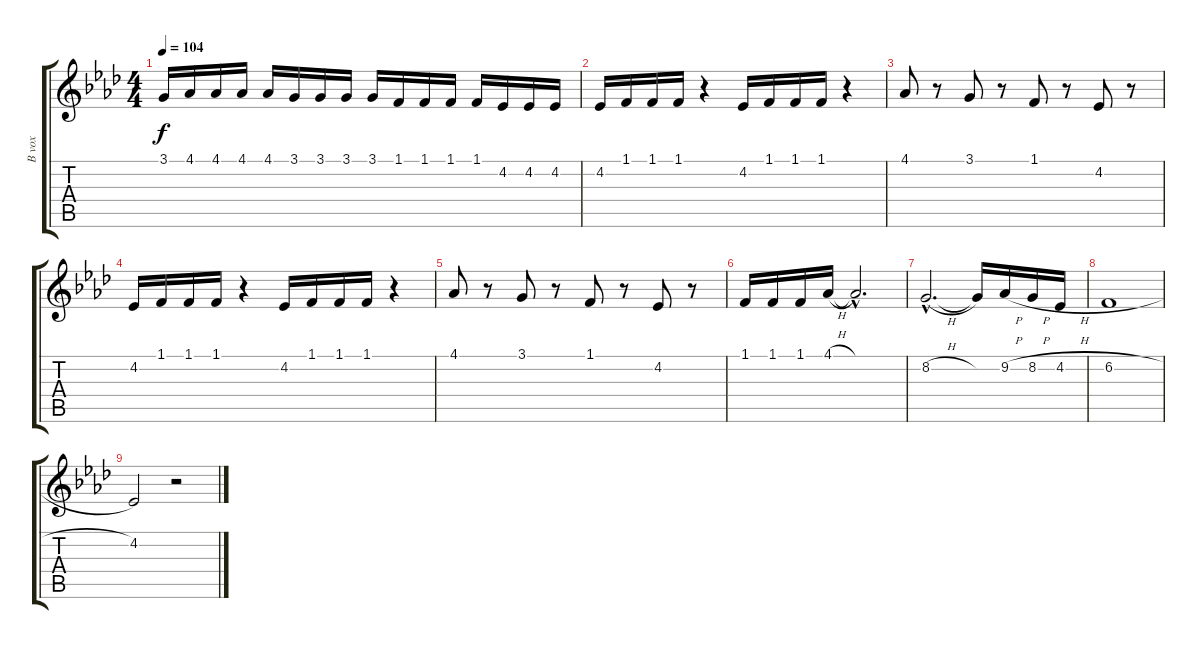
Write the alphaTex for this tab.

\track ("B vox" "B vox") {instrument synthvoice}
\staff {score tabs}
\tuning (E4 B3 G3 D3 A2 E2) {hide}
\ts (4 4)
\tempo 104
\clef g2
\ks ab
3.1.16{dy f} 4.1.16 4.1.16 4.1.16 4.1.16 3.1.16 3.1.16 3.1.16 3.1.16 1.1.16 1.1.16 1.1.16 1.1.16 4.2.16 4.2.16 4.2.16 |
4.2.16 1.1.16 1.1.16 1.1.16 r.4 4.2.16 1.1.16 1.1.16 1.1.16 r.4 |
4.1.8 r.8 3.1.8 r.8 1.1.8 r.8 4.2.8 r.8 |
4.2.16 1.1.16 1.1.16 1.1.16 r.4 4.2.16 1.1.16 1.1.16 1.1.16 r.4 |
4.1.8 r.8 3.1.8 r.8 1.1.8 r.8 4.2.8 r.8 |
1.1.16 1.1.16 1.1.16 4.1{h}.16 4.1{hac t}.2{d} |
8.2{h hac}.2{d} 8.2{t}.16 9.2{h}.16 8.2{h}.16 4.2{h}.16 |
6.2{h}.1 |
4.2.2 r.2
